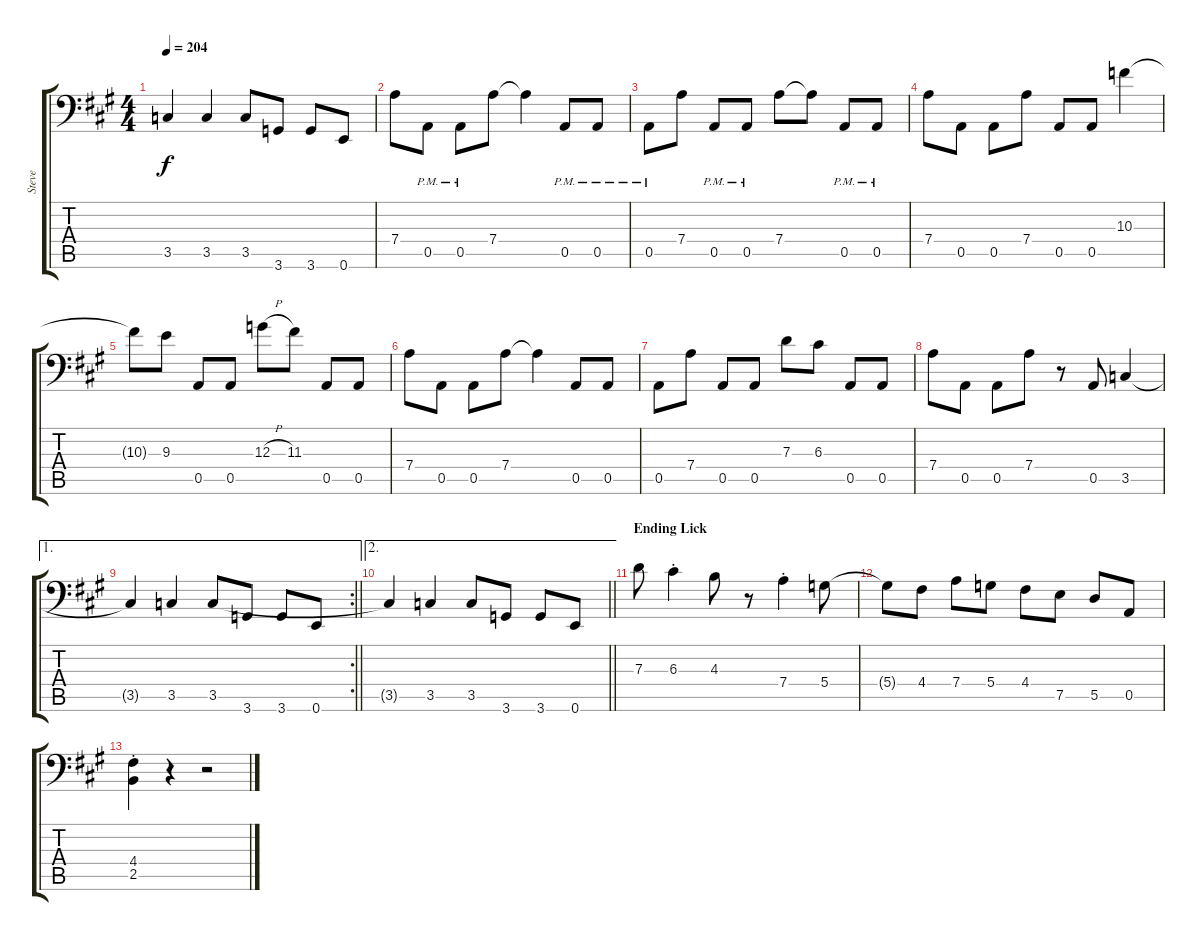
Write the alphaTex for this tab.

\track ("Steve" "Steve") {instrument electricbassfinger}
\staff {score tabs}
\tuning (E4 B3 G2 D2 A1 E1) {hide}
\ts (4 4)
\tempo 204
\clef f4
\ks a
3.5{t}.4{dy f} 3.5.4 3.5.8 3.6.8 3.6.8 0.6.8 |
7.4.8 0.5{pm}.8 0.5{pm}.8 7.4.8 7.4{t}.4 0.5{pm}.8 0.5{pm}.8 |
0.5{pm}.8 7.4.8 0.5{pm}.8 0.5{pm}.8 7.4.8 7.4{t}.8 0.5{pm}.8 0.5{pm}.8 |
7.4.8 0.5.8 0.5.8 7.4.8 0.5.8 0.5.8 10.3.4 |
10.3{t}.8 9.3.8 0.5.8 0.5.8 12.3{h}.8 11.3.8 0.5.8 0.5.8 |
7.4.8 0.5.8 0.5.8 7.4.8 7.4{t}.4 0.5.8 0.5.8 |
0.5.8 7.4.8 0.5.8 0.5.8 7.3.8 6.3.8 0.5.8 0.5.8 |
7.4.8 0.5.8 0.5.8 7.4.8 r.8 0.5.8 3.5.4 |
\ae 1
\rc 2
\barLineRight lightlight
3.5{t}.4 3.5.4 3.5.8 3.6.8 3.6.8 0.6.8 |
\ae 2
\barLineRight lightlight
3.5{t}.4 3.5.4 3.5.8 3.6.8 3.6.8 0.6.8 |
\section ("" "Ending Lick")
7.3.8 6.3{st}.4 4.3.8 r.8 7.4{st}.4 5.4.8 |
5.4{t}.8 4.4.8 7.4.8 5.4.8 4.4.8 7.5.8 5.5.8 0.5.8 |
(4.4 2.5{st}).4 r.4 r.2
